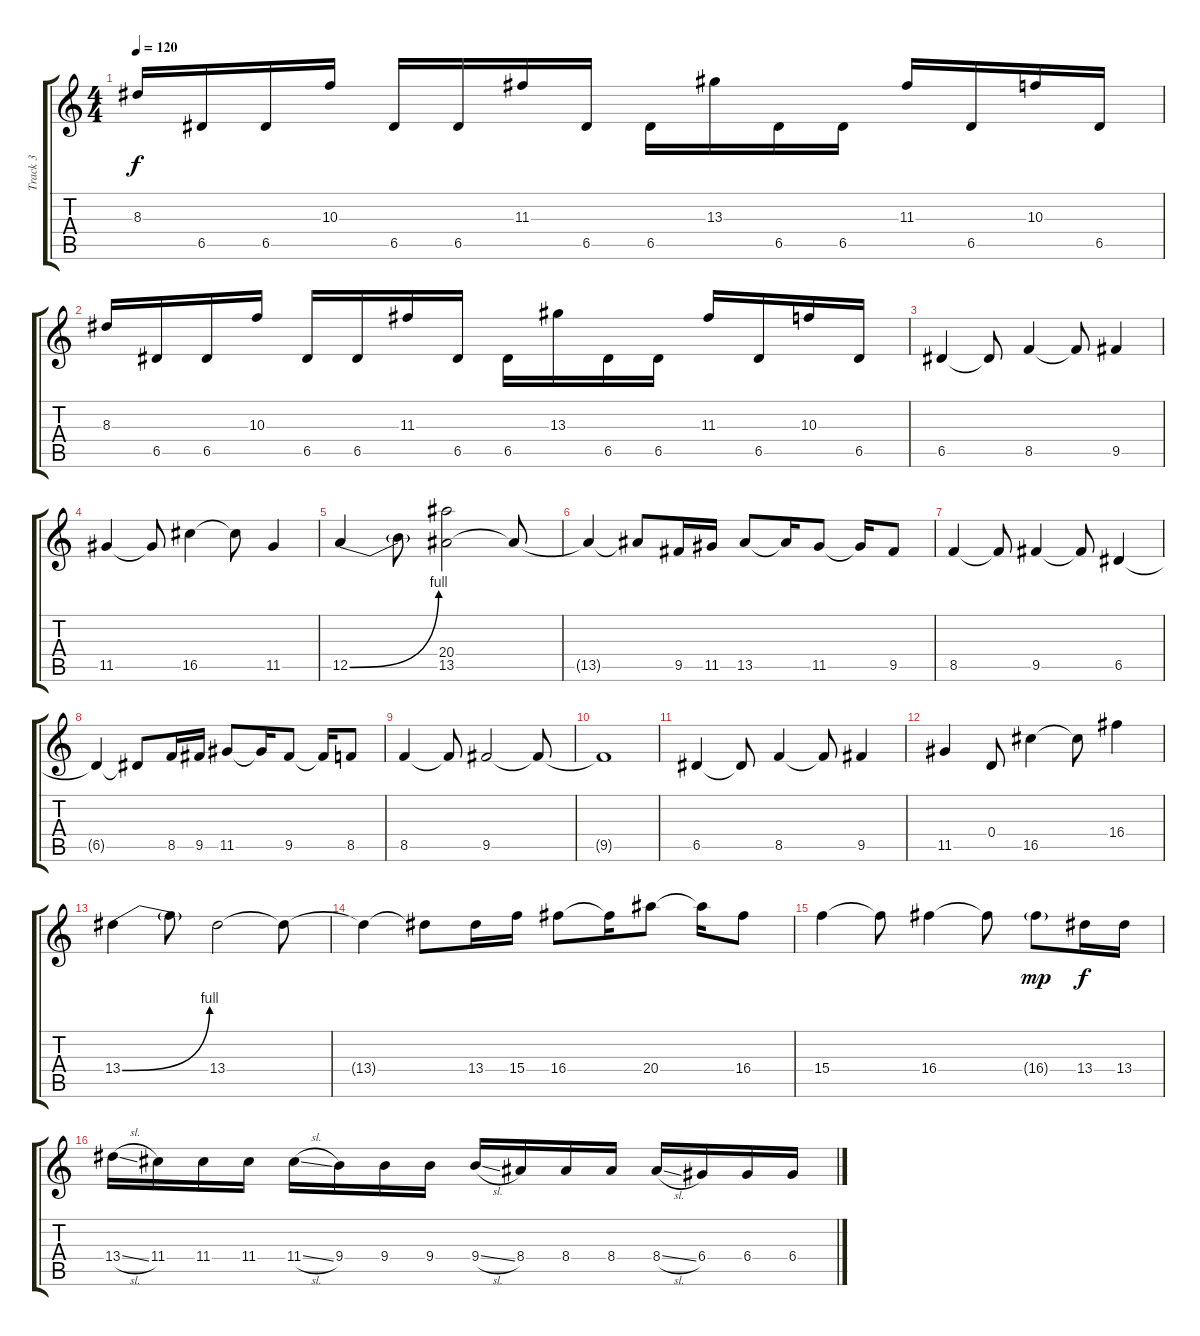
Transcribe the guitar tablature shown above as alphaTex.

\track ("Track 3" "Track 3") {instrument overdrivenguitar}
\staff {score tabs}
\tuning (E4 B3 G3 D3 A2 E2) {hide}
\ts (4 4)
\tempo 120
\clef g2
\ks c
8.3.16{dy f} 6.5.16 6.5.16 10.3.16 6.5.16 6.5.16 11.3.16 6.5.16 6.5.16 13.3.16 6.5.16 6.5.16 11.3.16 6.5.16 10.3.16 6.5.16 |
8.3.16 6.5.16 6.5.16 10.3.16 6.5.16 6.5.16 11.3.16 6.5.16 6.5.16 13.3.16 6.5.16 6.5.16 11.3.16 6.5.16 10.3.16 6.5.16 |
6.5.4 6.5{t}.8 8.5.4 8.5{t}.8 9.5.4 |
11.5.4 11.5{t}.8 16.5.4 16.5{t}.8 11.5.4 |
12.5{be (bend 0 0 60 4)}.4 12.5{t}.8 (20.4 13.5).2 13.5{t}.8 |
13.5{t}.4 13.5{t}.8 9.5.16 11.5.16 13.5.8 13.5{t}.16 11.5.8 11.5{t}.16 9.5.8 |
8.5.4 8.5{t}.8 9.5.4 9.5{t}.8 6.5.4 |
6.5{t}.4 6.5{t}.8 8.5.16 9.5.16 11.5.8 11.5{t}.16 9.5.8 9.5{t}.16 8.5.8 |
8.5.4 8.5{t}.8 9.5.2 9.5{t}.8 |
9.5{t}.1 |
6.5.4 6.5{t}.8 8.5.4 8.5{t}.8 9.5.4 |
11.5.4 0.4.8 16.5.4 16.5{t}.8 16.4.4 |
13.4{be (bend 0 0 60 4)}.4 13.4{t}.8 13.4.2 13.4{t}.8 |
13.4{t}.4 13.4{t}.8 13.4.16 15.4.16 16.4.8 16.4{t}.16 20.4.8 20.4{t}.16 16.4.8 |
15.4.4 15.4{t}.8 16.4.4 16.4{t}.8 16.4{g}.8{dy mp} 13.4.16{dy f} 13.4.16 |
13.4{sl}.16 11.4.16 11.4.16 11.4.16 11.4{sl}.16 9.4.16 9.4.16 9.4.16 9.4{sl}.16 8.4.16 8.4.16 8.4.16 8.4{sl}.16 6.4.16 6.4.16 6.4.16
